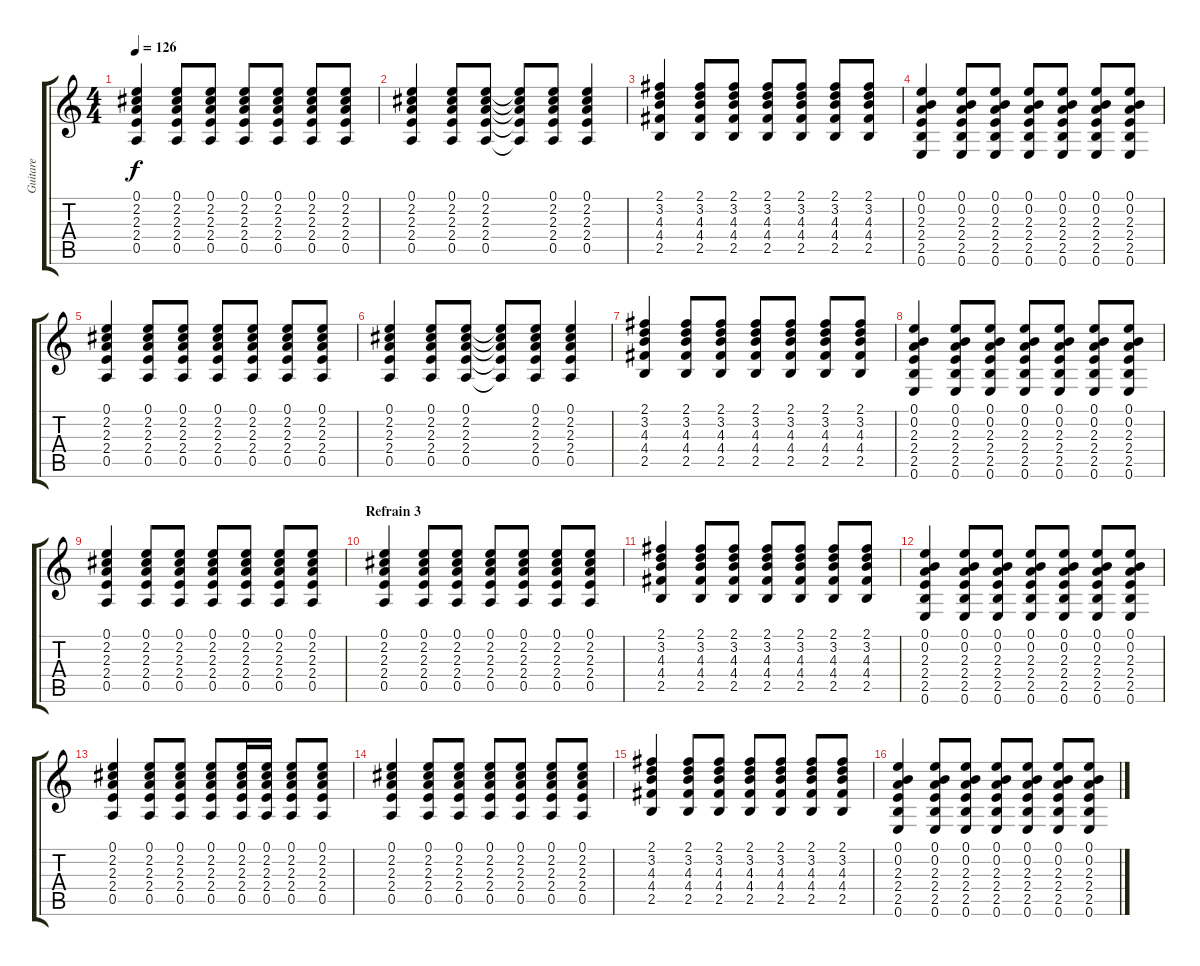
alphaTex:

\track ("Guitare" "Guitare") {instrument acousticguitarnylon}
\staff {score tabs}
\tuning (E4 B3 G3 D3 A2 E2) {hide}
\ts (4 4)
\tempo 126
\clef g2
\ks c
(0.1 2.2 2.3 2.4 0.5).4{dy f} (0.1 2.2 2.3 2.4 0.5).8 (0.1 2.2 2.3 2.4 0.5).8 (0.1 2.2 2.3 2.4 0.5).8 (0.1 2.2 2.3 2.4 0.5).8 (0.1 2.2 2.3 2.4 0.5).8 (0.1 2.2 2.3 2.4 0.5).8 |
(0.1 2.2 2.3 2.4 0.5).4 (0.1 2.2 2.3 2.4 0.5).8 (0.1 2.2 2.3 2.4 0.5).8 (0.1{t} 2.2{t} 2.3{t} 2.4{t} 0.5{t}).8 (0.1 2.2 2.3 2.4 0.5).8 (0.1 2.2 2.3 2.4 0.5).4 |
(2.1 3.2 4.3 4.4 2.5).4 (2.1 3.2 4.3 4.4 2.5).8 (2.1 3.2 4.3 4.4 2.5).8 (2.1 3.2 4.3 4.4 2.5).8 (2.1 3.2 4.3 4.4 2.5).8 (2.1 3.2 4.3 4.4 2.5).8 (2.1 3.2 4.3 4.4 2.5).8 |
(0.1 0.2 2.3 2.4 2.5 0.6).4 (0.1 0.2 2.3 2.4 2.5 0.6).8 (0.1 0.2 2.3 2.4 2.5 0.6).8 (0.1 0.2 2.3 2.4 2.5 0.6).8 (0.1 0.2 2.3 2.4 2.5 0.6).8 (0.1 0.2 2.3 2.4 2.5 0.6).8 (0.1 0.2 2.3 2.4 2.5 0.6).8 |
(0.1 2.2 2.3 2.4 0.5).4 (0.1 2.2 2.3 2.4 0.5).8 (0.1 2.2 2.3 2.4 0.5).8 (0.1 2.2 2.3 2.4 0.5).8 (0.1 2.2 2.3 2.4 0.5).8 (0.1 2.2 2.3 2.4 0.5).8 (0.1 2.2 2.3 2.4 0.5).8 |
(0.1 2.2 2.3 2.4 0.5).4 (0.1 2.2 2.3 2.4 0.5).8 (0.1 2.2 2.3 2.4 0.5).8 (0.1{t} 2.2{t} 2.3{t} 2.4{t} 0.5{t}).8 (0.1 2.2 2.3 2.4 0.5).8 (0.1 2.2 2.3 2.4 0.5).4 |
(2.1 3.2 4.3 4.4 2.5).4 (2.1 3.2 4.3 4.4 2.5).8 (2.1 3.2 4.3 4.4 2.5).8 (2.1 3.2 4.3 4.4 2.5).8 (2.1 3.2 4.3 4.4 2.5).8 (2.1 3.2 4.3 4.4 2.5).8 (2.1 3.2 4.3 4.4 2.5).8 |
(0.1 0.2 2.3 2.4 2.5 0.6).4 (0.1 0.2 2.3 2.4 2.5 0.6).8 (0.1 0.2 2.3 2.4 2.5 0.6).8 (0.1 0.2 2.3 2.4 2.5 0.6).8 (0.1 0.2 2.3 2.4 2.5 0.6).8 (0.1 0.2 2.3 2.4 2.5 0.6).8 (0.1 0.2 2.3 2.4 2.5 0.6).8 |
(0.1 2.2 2.3 2.4 0.5).4 (0.1 2.2 2.3 2.4 0.5).8 (0.1 2.2 2.3 2.4 0.5).8 (0.1 2.2 2.3 2.4 0.5).8 (0.1 2.2 2.3 2.4 0.5).8 (0.1 2.2 2.3 2.4 0.5).8 (0.1 2.2 2.3 2.4 0.5).8 |
\section ("" "Refrain 3")
(0.1 2.2 2.3 2.4 0.5).4 (0.1 2.2 2.3 2.4 0.5).8 (0.1 2.2 2.3 2.4 0.5).8 (0.1 2.2 2.3 2.4 0.5).8 (0.1 2.2 2.3 2.4 0.5).8 (0.1 2.2 2.3 2.4 0.5).8 (0.1 2.2 2.3 2.4 0.5).8 |
(2.1 3.2 4.3 4.4 2.5).4 (2.1 3.2 4.3 4.4 2.5).8 (2.1 3.2 4.3 4.4 2.5).8 (2.1 3.2 4.3 4.4 2.5).8 (2.1 3.2 4.3 4.4 2.5).8 (2.1 3.2 4.3 4.4 2.5).8 (2.1 3.2 4.3 4.4 2.5).8 |
(0.1 0.2 2.3 2.4 2.5 0.6).4 (0.1 0.2 2.3 2.4 2.5 0.6).8 (0.1 0.2 2.3 2.4 2.5 0.6).8 (0.1 0.2 2.3 2.4 2.5 0.6).8 (0.1 0.2 2.3 2.4 2.5 0.6).8 (0.1 0.2 2.3 2.4 2.5 0.6).8 (0.1 0.2 2.3 2.4 2.5 0.6).8 |
(0.1 2.2 2.3 2.4 0.5).4 (0.1 2.2 2.3 2.4 0.5).8 (0.1 2.2 2.3 2.4 0.5).8 (0.1 2.2 2.3 2.4 0.5).8 (0.1 2.2 2.3 2.4 0.5).16 (0.1 2.2 2.3 2.4 0.5).16 (0.1 2.2 2.3 2.4 0.5).8 (0.1 2.2 2.3 2.4 0.5).8 |
(0.1 2.2 2.3 2.4 0.5).4 (0.1 2.2 2.3 2.4 0.5).8 (0.1 2.2 2.3 2.4 0.5).8 (0.1 2.2 2.3 2.4 0.5).8 (0.1 2.2 2.3 2.4 0.5).8 (0.1 2.2 2.3 2.4 0.5).8 (0.1 2.2 2.3 2.4 0.5).8 |
(2.1 3.2 4.3 4.4 2.5).4 (2.1 3.2 4.3 4.4 2.5).8 (2.1 3.2 4.3 4.4 2.5).8 (2.1 3.2 4.3 4.4 2.5).8 (2.1 3.2 4.3 4.4 2.5).8 (2.1 3.2 4.3 4.4 2.5).8 (2.1 3.2 4.3 4.4 2.5).8 |
(0.1 0.2 2.3 2.4 2.5 0.6).4 (0.1 0.2 2.3 2.4 2.5 0.6).8 (0.1 0.2 2.3 2.4 2.5 0.6).8 (0.1 0.2 2.3 2.4 2.5 0.6).8 (0.1 0.2 2.3 2.4 2.5 0.6).8 (0.1 0.2 2.3 2.4 2.5 0.6).8 (0.1 0.2 2.3 2.4 2.5 0.6).8
